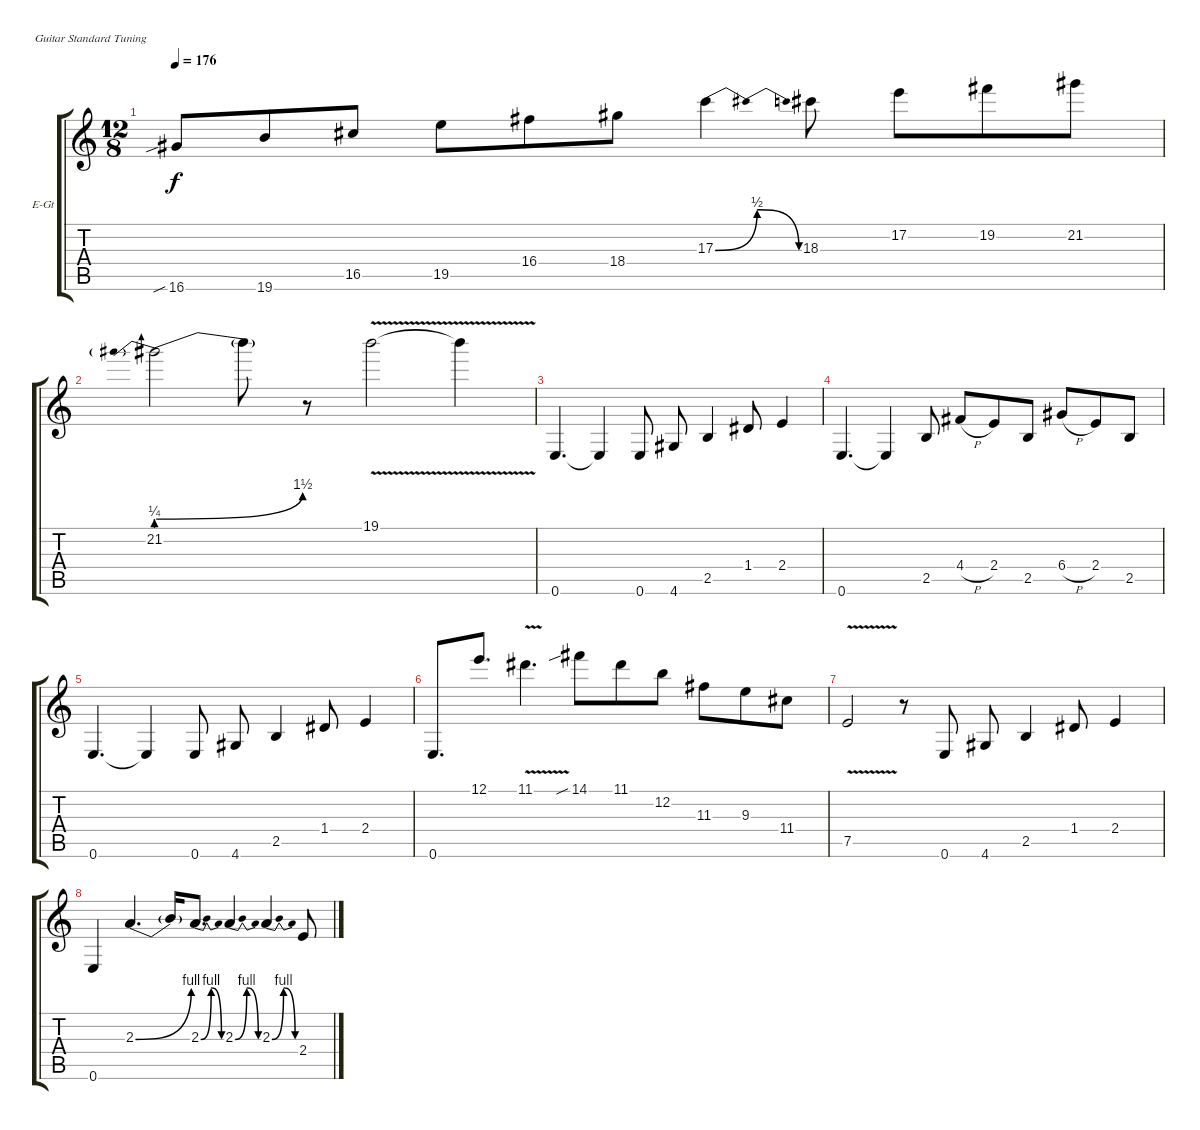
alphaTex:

\defaultSystemsLayout 4
\bracketExtendMode groupsimilarinstruments
\firstSystemTrackNameOrientation horizontal
\otherSystemsTrackNameOrientation horizontal
\track ("Lead" "E-Gt") {instrument distortionguitar}
\staff {score tabs}
\tuning (E4 B3 G3 D3 A2 E2)
\ts (12 8)
\tempo 176
\clef g2
\ks c
16.6{sib}.8{dy f} 19.6.8 16.5.8 19.5.8 16.4.8 18.4.8 17.3{be (bendrelease 0 0 3 2 10.2 2 16.2 0)}.4 18.3.8 17.2.8 19.2.8 21.2.8 |
21.2{be (prebendbend 0 1 27.599999999999998 6)}.2 21.2{t}.8 r.8 19.1{v}.2 19.1{v t}.4 |
0.6.4{d} 0.6{t}.4 0.6.8 4.6.8 2.5.4 1.4.8 2.4.4 |
0.6.4{d} 0.6{t}.4 2.5.8 4.4{h}.8 2.4.8 2.5.8 6.4{h}.8 2.4.8 2.5.8 |
0.6.4{d} 0.6{t}.4 0.6.8 4.6.8 2.5.4 1.4.8 2.4.4 |
0.6.8{d} 12.1.8{d} 11.1{v}.4{d} 14.1{sib}.8 11.1.8 12.2.8 11.3.8 9.3.8 11.4.8 |
7.5{v}.2 r.8 0.6.8 4.6.8 2.5.4 1.4.8 2.4.4 |
0.6.4 2.3{be (bend 0 0 15 4)}.4{d} 2.3{t}.16 2.3{be (bendrelease 0 0 10.2 4 20.4 4 30 0)}.8{d} 2.3{be (bendrelease 0 0 10.2 4 20.4 4 30 0)}.4 2.3{be (bendrelease 0 0 10.2 4 20.4 4 30 0)}.4 2.4.8
